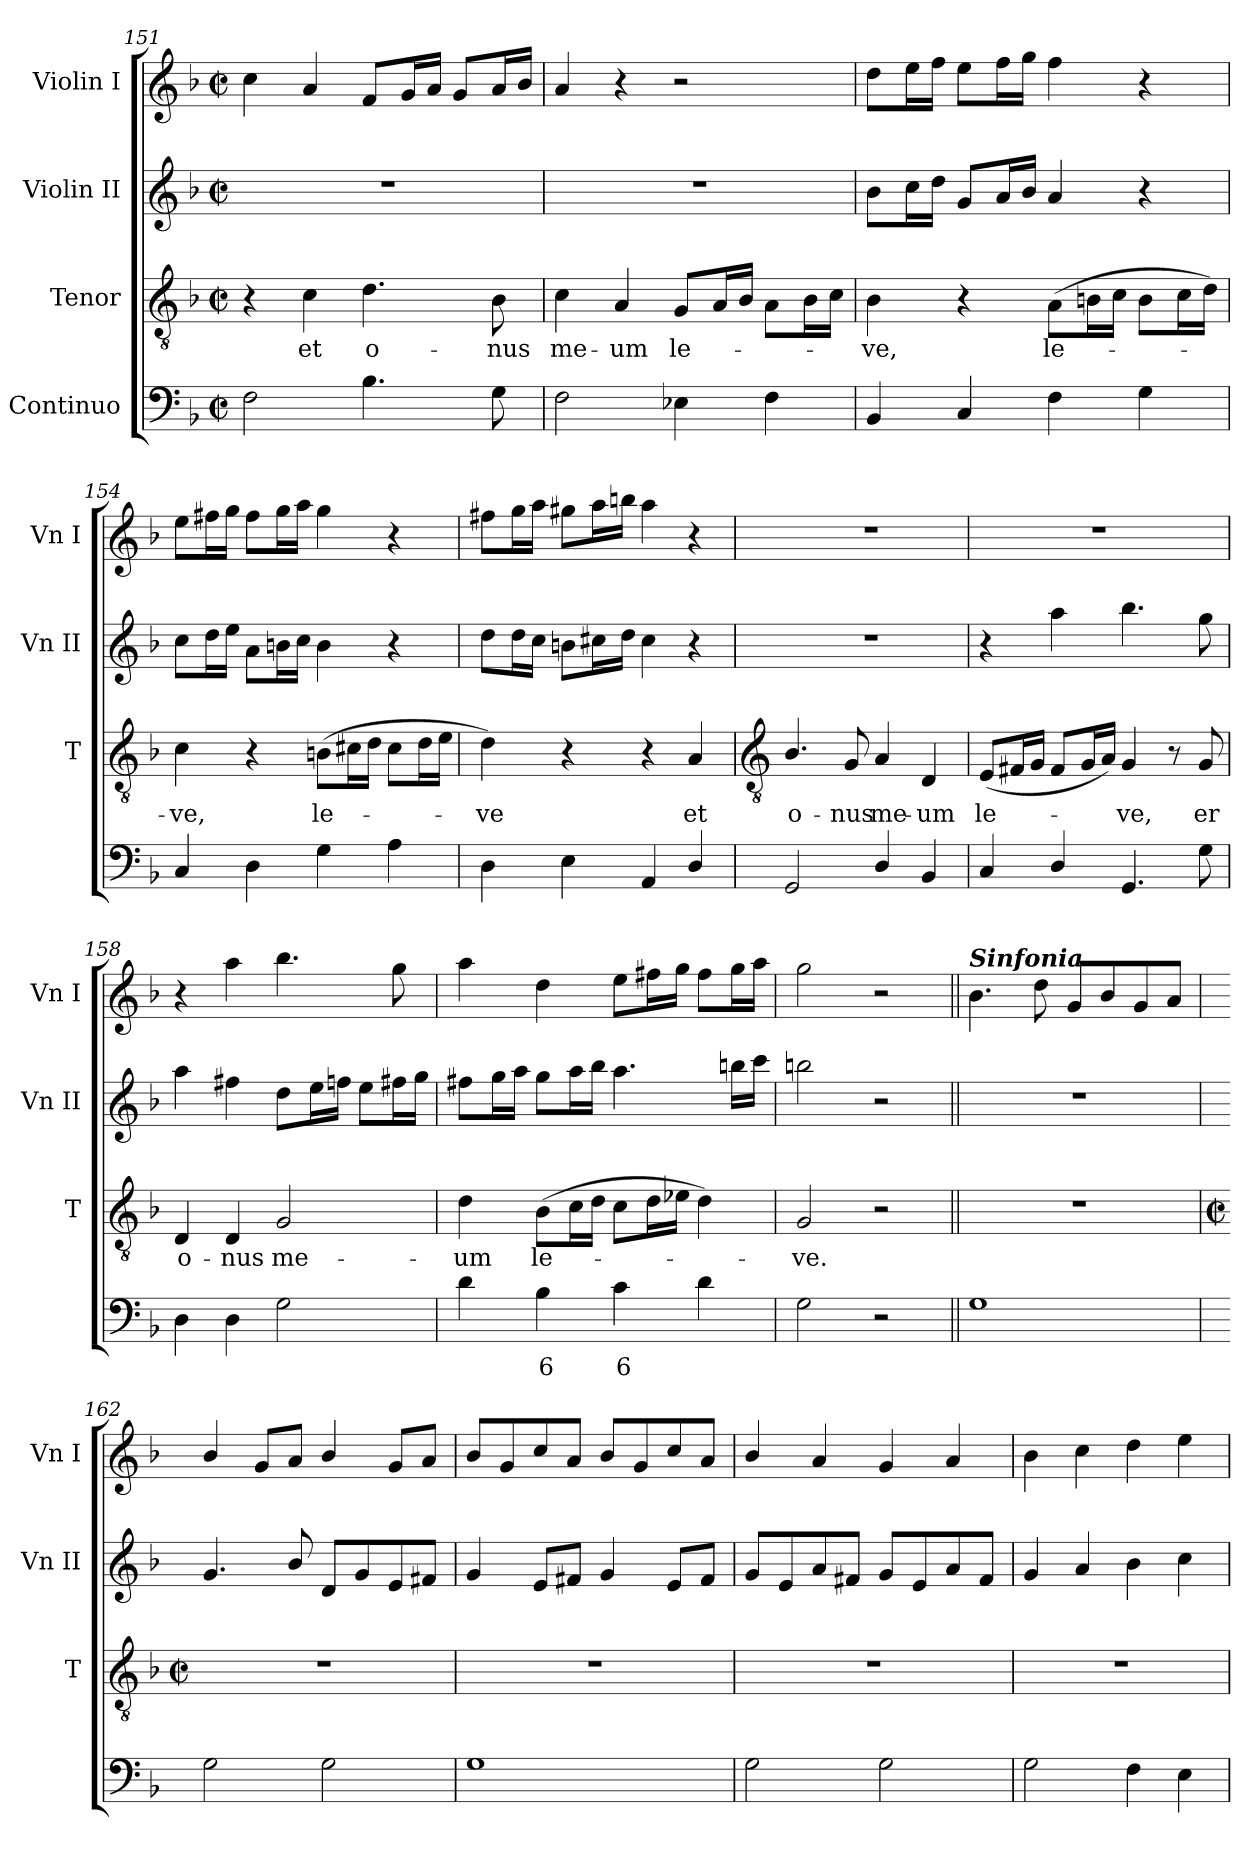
**kern	**text	**kern	**text	**kern	**kern
*part4	*part4	*part3	*part3	*part2	*part1
*staff4	*staff4	*staff3	*staff3	*staff2	*staff1
*I"Continuo	*	*I"Tenor	*	*I"Violin II	*I"Violin I
*	*	*I'T	*	*I'Vn II	*I'Vn I
!!LO:LB:g=z
*clefF4	*	*clefGv2	*	*clefG2	*clefG2
*k[b-]	*	*k[b-]	*	*k[b-]	*k[b-]
*F:	*	*F:	*	*F:	*F:
*M2/2	*	*M2/2	*	*M2/2	*M2/2
*met(c|)	*	*met(c|)	*	*met(c|)	*met(c|)
=151	=151	=151	=151	=151	=151
2F	.	4r	.	1r	4cc
!	!	!	!LO:LY:b	!	!
.	.	4c	et	.	4a
!	!	!	!LO:LY:b	!	!
4.B-	.	4.d	o-	.	8fL
.	.	.	.	.	16gL
.	.	.	.	.	16aJJ
.	.	.	.	.	8gL
!	!	!	!LO:LY:b	!	!
8G	.	8B-	-nus	.	16aL
.	.	.	.	.	16b-JJ
=152	=152	=152	=152	=152	=152
!	!	!	!LO:LY:b	!	!
2F	.	4c	me-	1r	4a
!	!	!	!LO:LY:b	!	!
.	.	4A	-um	.	4r
!	!	!	!LO:LY:b	!	!
4E-X	.	8GL	le-	.	2r
.	.	16AL	.	.	.
.	.	16B-JJ	.	.	.
4F	.	8AL	.	.	.
.	.	16B-L	.	.	.
.	.	16cJJ	.	.	.
=153	=153	=153	=153	=153	=153
!	!	!	!LO:LY:b	!	!
4BB-	.	4B-	ve,	8b-L	8ddL
.	.	.	.	16ccL	16eeL
.	.	.	.	16ddJJ	16ffJJ
4C	.	4r	.	8gL	8eeL
.	.	.	.	16aL	16ffL
.	.	.	.	16b-JJ	16ggJJ
!	!	!	!LO:LY:b	!	!
4F	.	(>8AL	le-	4a	4ff
.	.	16BnL	.	.	.
.	.	16cJJ	.	.	.
4G	.	8BL	.	4r	4r
.	.	16cL	.	.	.
.	.	16dJJ)	.	.	.
=154	=154	=154	=154	=154	=154
!	!	!	!LO:LY:b	!	!
4C	.	4c	ve,	8ccL	8eeL
.	.	.	.	16ddL	16ff#XL
.	.	.	.	16eeJJ	16ggJJ
4D	.	4r	.	8aL	8ff#L
.	.	.	.	16bnL	16ggL
.	.	.	.	16ccJJ	16aaJJ
!	!	!	!LO:LY:b	!	!
4G	.	(>8BnL	le-	4b	4gg
.	.	16c#XL	.	.	.
.	.	16dJJ	.	.	.
4A	.	8c#L	.	4r	4r
.	.	16dL	.	.	.
.	.	16eJJ	.	.	.
=155	=155	=155	=155	=155	=155
!	!	!	!LO:LY:b	!	!
4D	.	4d)	ve	8ddL	8ff#XL
.	.	.	.	16ddL	16ggL
.	.	.	.	16ccJJ	16aaJJ
4E	.	4r	.	8bnL	8gg#XL
.	.	.	.	16cc#XL	16aaL
.	.	.	.	16ddJJ	16bbnJJ
4AA	.	4r	.	4cc#	4aa
!	!	!	!LO:LY:b	!	!
4D/	.	4A	et	4r	4r
!!LO:LB:g=z
=156	=156	=156	=156	=156	=156
*	*	*clefGv2	*	*	*
!	!	!	!LO:LY:b	!	!
2GG	.	4.B-/	o-	1r	1r
!	!	!	!LO:LY:b	!	!
.	.	8G	-nus	.	.
!	!	!	!LO:LY:b	!	!
4D/	.	4A	me-	.	.
!	!	!	!LO:LY:b	!	!
4BB-	.	4D	-um	.	.
=157	=157	=157	=157	=157	=157
!	!	!	!LO:LY:b	!	!
4C	.	(<8EL	le-	4r	1r
.	.	16F#XL	.	.	.
.	.	16GJJ	.	.	.
4D/	.	8F#L	.	4aa	.
.	.	16GL	.	.	.
.	.	16AJJ)	.	.	.
!	!	!	!LO:LY:b	!	!
4.GG	.	4G	ve,	4.bb-	.
.	.	8r	.	.	.
!	!	!	!LO:LY:b	!	!
8G	.	8G	er	8gg	.
=158	=158	=158	=158	=158	=158
!	!	!	!LO:LY:b	!	!
4D	.	4D	o-	4aa	4r
!	!	!	!LO:LY:b	!	!
4D	.	4D	-nus	4ff#X	4aa
!	!	!	!LO:LY:b	!	!
2G	.	2G	me-	8ddL	4.bb-
.	.	.	.	16eeL	.
.	.	.	.	16ffnJJ	.
.	.	.	.	8eeL	.
.	.	.	.	16ff#XL	8gg
.	.	.	.	16ggJJ	.
=159	=159	=159	=159	=159	=159
!	!	!	!LO:LY:b	!	!
4d	.	4d	-um	8ff#XL	4aa
.	.	.	.	16ggL	.
.	.	.	.	16aaJJ	.
!	!LO:LY:b	!	!LO:LY:b	!	!
4B-	6	(>8B-L	le-	8ggL	4dd
.	.	16cL	.	16aaL	.
.	.	16dJJ	.	16bb-JJ	.
!	!LO:LY:b	!	!	!	!
4c	6	8cL	.	4.aa	8eeL
.	.	16dL	.	.	16ff#XL
.	.	16e-XJJ	.	.	16ggJJ
4d	.	4d)	.	.	8ff#L
.	.	.	.	16bbnLL	16ggL
.	.	.	.	16cccJJ	16aaJJ
=160	=160	=160	=160	=160	=160
!	!	!	!LO:LY:b	!	!
2G	.	2G	ve.	2bbn	2gg
2r	.	2r	.	2r	2r
=161||	=161||	=161||	=161||	=161||	=161||
!	!	!	!	!	!LO:TX:a:Bi:t=Sinfonia
1G	.	1r	.	1r	4.b-
.	.	.	.	.	8dd
.	.	.	.	.	8gL
.	.	.	.	.	8b-
.	.	.	.	.	8g
.	.	.	.	.	8aJ
!!LO:LB:g=z
=162	=162	=162	=162	=162	=162
*	*	*M2/2	*	*	*
*	*	*met(c|)	*	*	*
2G	.	1r	.	4.g	4b-/
.	.	.	.	.	8gL
.	.	.	.	8b-/	8aJ
2G	.	.	.	8dL	4b-/
.	.	.	.	8g	.
.	.	.	.	8e	8gL
.	.	.	.	8f#XJ	8aJ
=163	=163	=163	=163	=163	=163
1G	.	1r	.	4g	8b-L
.	.	.	.	.	8g
.	.	.	.	8eL	8cc
.	.	.	.	8f#XJ	8aJ
.	.	.	.	4g	8b-L
.	.	.	.	.	8g
.	.	.	.	8eL	8cc
.	.	.	.	8f#J	8aJ
=164	=164	=164	=164	=164	=164
2G	.	1r	.	8gL	4b-/
.	.	.	.	8e	.
.	.	.	.	8a	4a
.	.	.	.	8f#XJ	.
2G	.	.	.	8gL	4g
.	.	.	.	8e	.
.	.	.	.	8a	4a
.	.	.	.	8f#J	.
=165	=165	=165	=165	=165	=165
2G	.	1r	.	4g	4b-
.	.	.	.	4a	4cc
4F	.	.	.	4b-	4dd
4E	.	.	.	4cc	4ee
=	=	=	=	=	=
*-	*-	*-	*-	*-	*-
